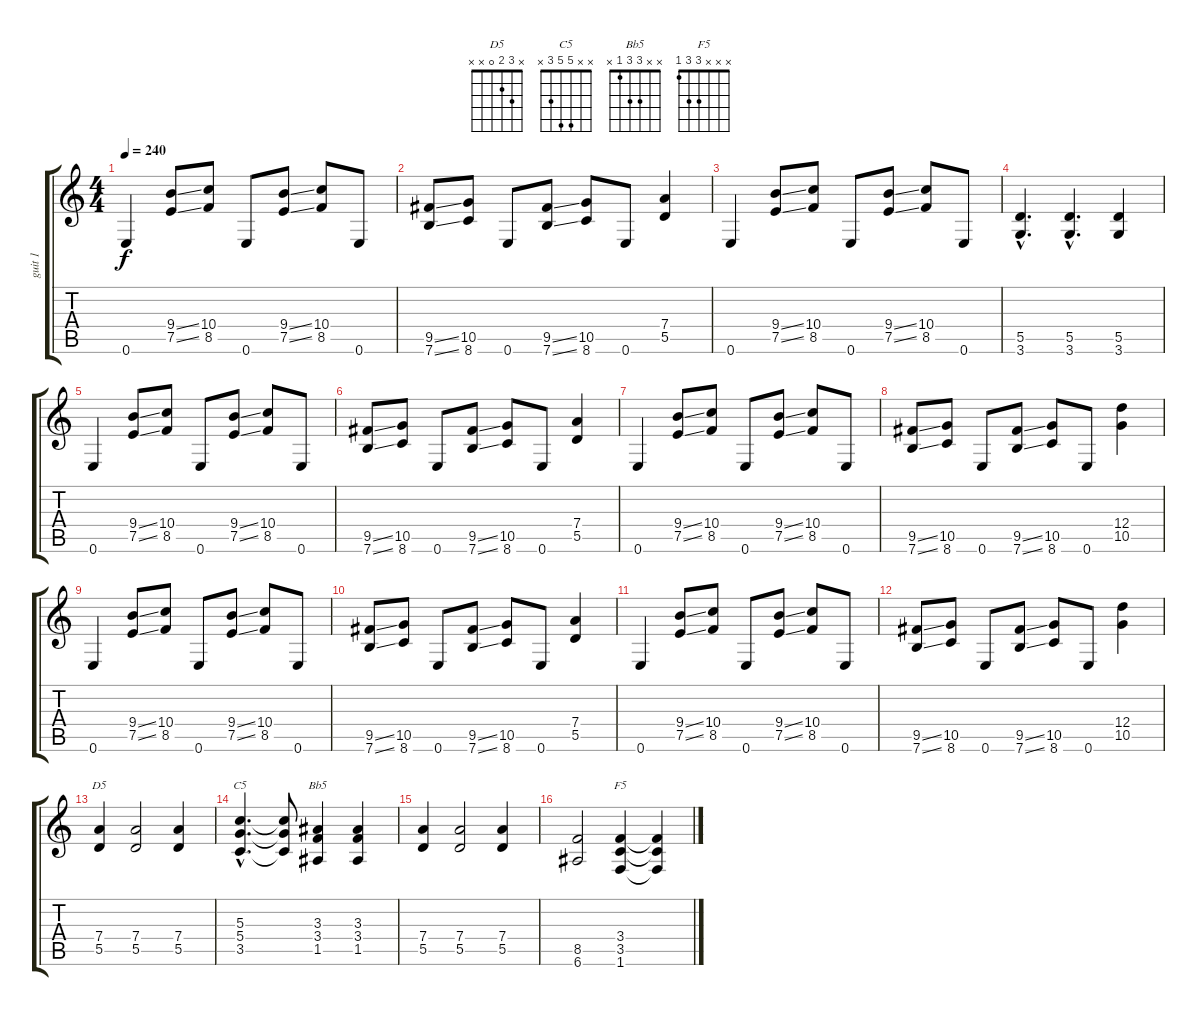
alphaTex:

\track ("guit 1" "guit 1") {instrument distortionguitar}
\staff {score tabs}
\tuning (E4 B3 G3 D3 A2 E2) {hide}
\chord ("D5" x 3 2 0 x x)
\chord ("C5" x x 5 5 3 x)
\chord ("Bb5" x x 3 3 1 x)
\chord ("F5" x x x 3 3 1)
\ts (4 4)
\tempo 240
\clef g2
\ks c
0.6.4{dy f} (9.4{ss} 7.5{ss}).8 (10.4 8.5).8 0.6.8 (9.4{ss} 7.5{ss}).8 (10.4 8.5).8 0.6.8 |
(9.5{ss} 7.6{ss}).8 (10.5 8.6).8 0.6.8 (9.5{ss} 7.6{ss}).8 (10.5 8.6).8 0.6.8 (7.4 5.5).4 |
0.6.4 (9.4{ss} 7.5{ss}).8 (10.4 8.5).8 0.6.8 (9.4{ss} 7.5{ss}).8 (10.4 8.5).8 0.6.8 |
(5.5{hac} 3.6{hac}).4{d} (5.5{hac} 3.6{hac}).4{d} (5.5 3.6).4 |
0.6.4 (9.4{ss} 7.5{ss}).8 (10.4 8.5).8 0.6.8 (9.4{ss} 7.5{ss}).8 (10.4 8.5).8 0.6.8 |
(9.5{ss} 7.6{ss}).8 (10.5 8.6).8 0.6.8 (9.5{ss} 7.6{ss}).8 (10.5 8.6).8 0.6.8 (7.4 5.5).4 |
0.6.4 (9.4{ss} 7.5{ss}).8 (10.4 8.5).8 0.6.8 (9.4{ss} 7.5{ss}).8 (10.4 8.5).8 0.6.8 |
(9.5{ss} 7.6{ss}).8 (10.5 8.6).8 0.6.8 (9.5{ss} 7.6{ss}).8 (10.5 8.6).8 0.6.8 (12.4 10.5).4 |
0.6.4 (9.4{ss} 7.5{ss}).8 (10.4 8.5).8 0.6.8 (9.4{ss} 7.5{ss}).8 (10.4 8.5).8 0.6.8 |
(9.5{ss} 7.6{ss}).8 (10.5 8.6).8 0.6.8 (9.5{ss} 7.6{ss}).8 (10.5 8.6).8 0.6.8 (7.4 5.5).4 |
0.6.4 (9.4{ss} 7.5{ss}).8 (10.4 8.5).8 0.6.8 (9.4{ss} 7.5{ss}).8 (10.4 8.5).8 0.6.8 |
(9.5{ss} 7.6{ss}).8 (10.5 8.6).8 0.6.8 (9.5{ss} 7.6{ss}).8 (10.5 8.6).8 0.6.8 (12.4 10.5).4 |
(7.4 5.5).4{ch "D5"} (7.4 5.5).2 (7.4 5.5).4 |
(5.3{hac} 5.4{hac} 3.5{hac}).4{d ch "C5"} (5.3{t} 5.4{t} 3.5{t}).8 (3.3 3.4 1.5).4{ch "Bb5"} (3.3 3.4 1.5).4 |
(7.4 5.5).4 (7.4 5.5).2 (7.4 5.5).4 |
(8.5 6.6).2 (3.4 3.5 1.6).4{ch "F5"} (3.4{t} 3.5{t} 1.6{t}).4
